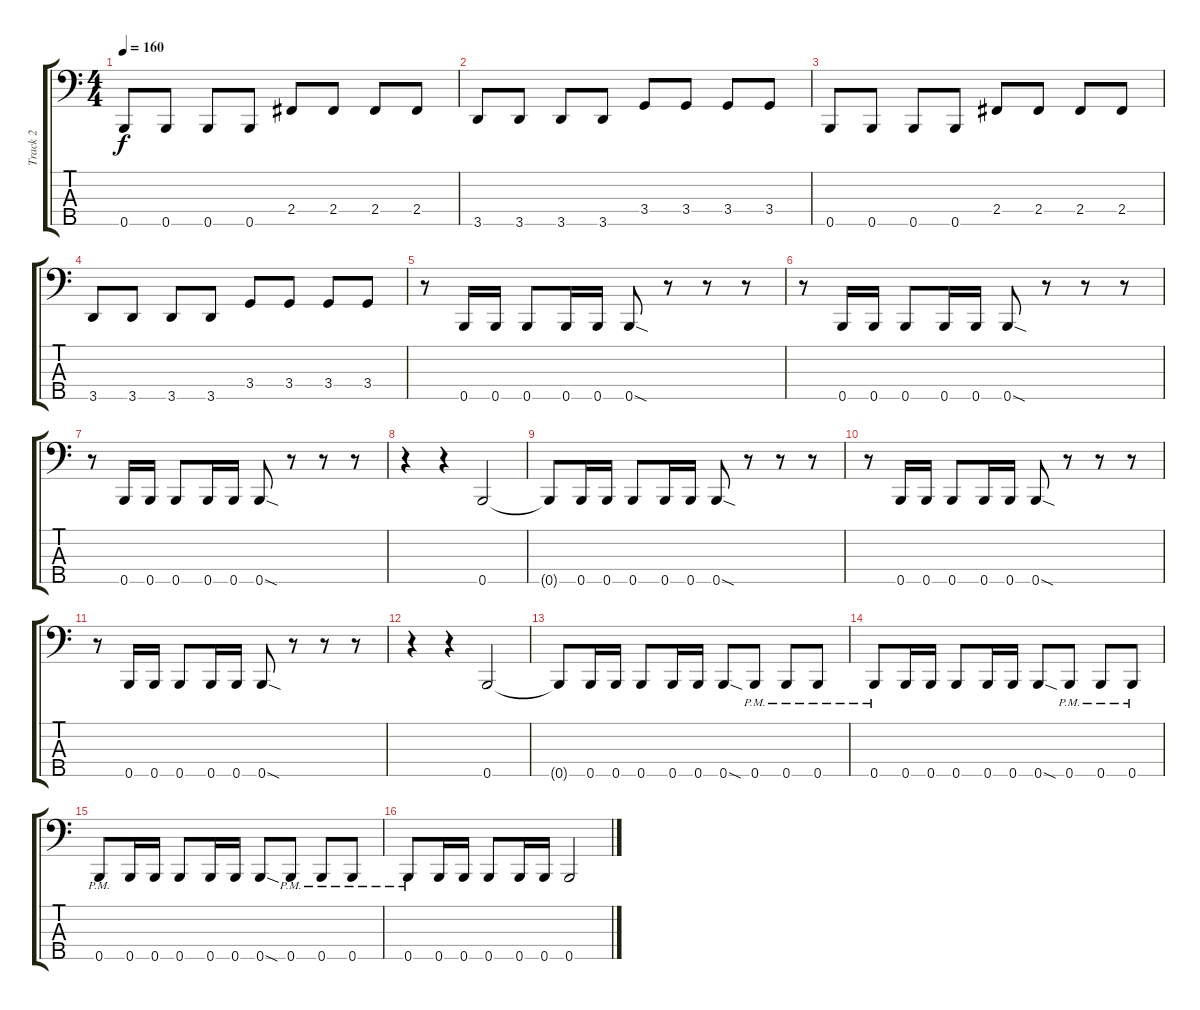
\track ("Track 2" "Track 2") {instrument electricbasspick}
\staff {score tabs}
\tuning (G2 D2 A1 E1 B0) {hide}
\ts (4 4)
\tempo 160
\clef f4
\ks c
0.5.8{dy f} 0.5.8 0.5.8 0.5.8 2.4.8 2.4.8 2.4.8 2.4.8 |
3.5.8 3.5.8 3.5.8 3.5.8 3.4.8 3.4.8 3.4.8 3.4.8 |
0.5.8 0.5.8 0.5.8 0.5.8 2.4.8 2.4.8 2.4.8 2.4.8 |
3.5.8 3.5.8 3.5.8 3.5.8 3.4.8 3.4.8 3.4.8 3.4.8 |
r.8 0.5.16 0.5.16 0.5.8 0.5.16 0.5.16 0.5{sod}.8 r.8 r.8 r.8 |
r.8 0.5.16 0.5.16 0.5.8 0.5.16 0.5.16 0.5{sod}.8 r.8 r.8 r.8 |
r.8 0.5.16 0.5.16 0.5.8 0.5.16 0.5.16 0.5{sod}.8 r.8 r.8 r.8 |
r.4 r.4 0.5.2 |
0.5{t}.8 0.5.16 0.5.16 0.5.8 0.5.16 0.5.16 0.5{sod}.8 r.8 r.8 r.8 |
r.8 0.5.16 0.5.16 0.5.8 0.5.16 0.5.16 0.5{sod}.8 r.8 r.8 r.8 |
r.8 0.5.16 0.5.16 0.5.8 0.5.16 0.5.16 0.5{sod}.8 r.8 r.8 r.8 |
r.4 r.4 0.5.2 |
0.5{t}.8 0.5.16 0.5.16 0.5.8 0.5.16 0.5.16 0.5{sod}.8 0.5{pm}.8 0.5{pm}.8 0.5{pm}.8 |
0.5{pm}.8 0.5.16 0.5.16 0.5.8 0.5.16 0.5.16 0.5{sod}.8 0.5{pm}.8 0.5{pm}.8 0.5{pm}.8 |
0.5{pm}.8 0.5.16 0.5.16 0.5.8 0.5.16 0.5.16 0.5{sod}.8 0.5{pm}.8 0.5{pm}.8 0.5{pm}.8 |
0.5{pm}.8 0.5.16 0.5.16 0.5.8 0.5.16 0.5.16 0.5.2
